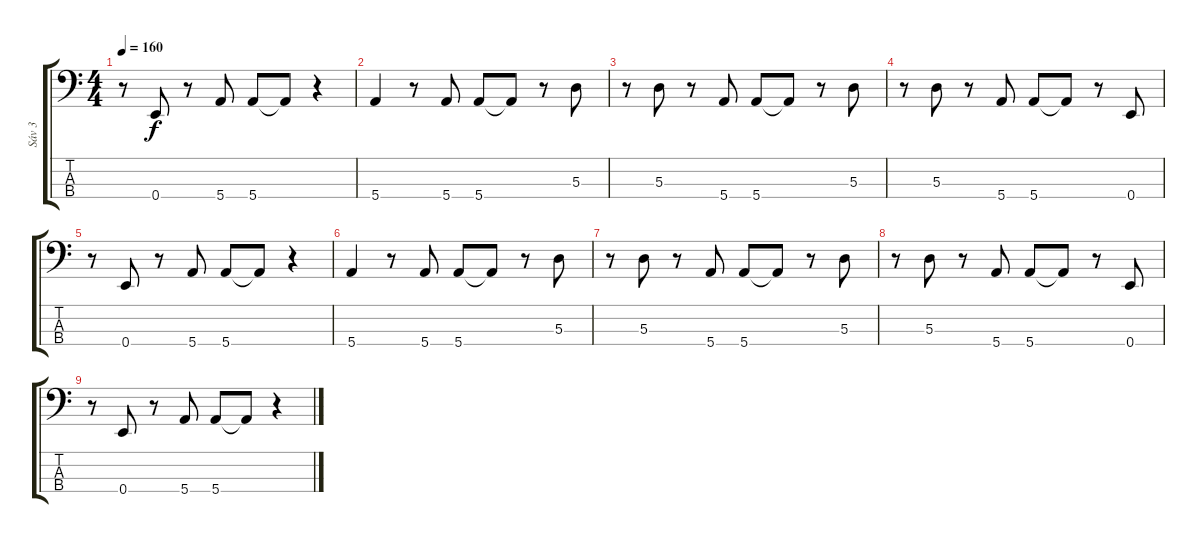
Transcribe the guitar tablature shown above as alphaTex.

\track ("Sáv 3" "Sáv 3") {instrument electricbasspick}
\staff {score tabs}
\tuning (G2 D2 A1 E1) {hide}
\ts (4 4)
\tempo 160
\clef f4
\ks c
r.8{dy f} 0.4.8 r.8 5.4.8 5.4.8 5.4{t}.8 r.4 |
5.4.4 r.8 5.4.8 5.4.8 5.4{t}.8 r.8 5.3.8 |
r.8 5.3.8 r.8 5.4.8 5.4.8 5.4{t}.8 r.8 5.3.8 |
r.8 5.3.8 r.8 5.4.8 5.4.8 5.4{t}.8 r.8 0.4.8 |
r.8 0.4.8 r.8 5.4.8 5.4.8 5.4{t}.8 r.4 |
5.4.4 r.8 5.4.8 5.4.8 5.4{t}.8 r.8 5.3.8 |
r.8 5.3.8 r.8 5.4.8 5.4.8 5.4{t}.8 r.8 5.3.8 |
r.8 5.3.8 r.8 5.4.8 5.4.8 5.4{t}.8 r.8 0.4.8 |
r.8 0.4.8 r.8 5.4.8 5.4.8 5.4{t}.8 r.4
